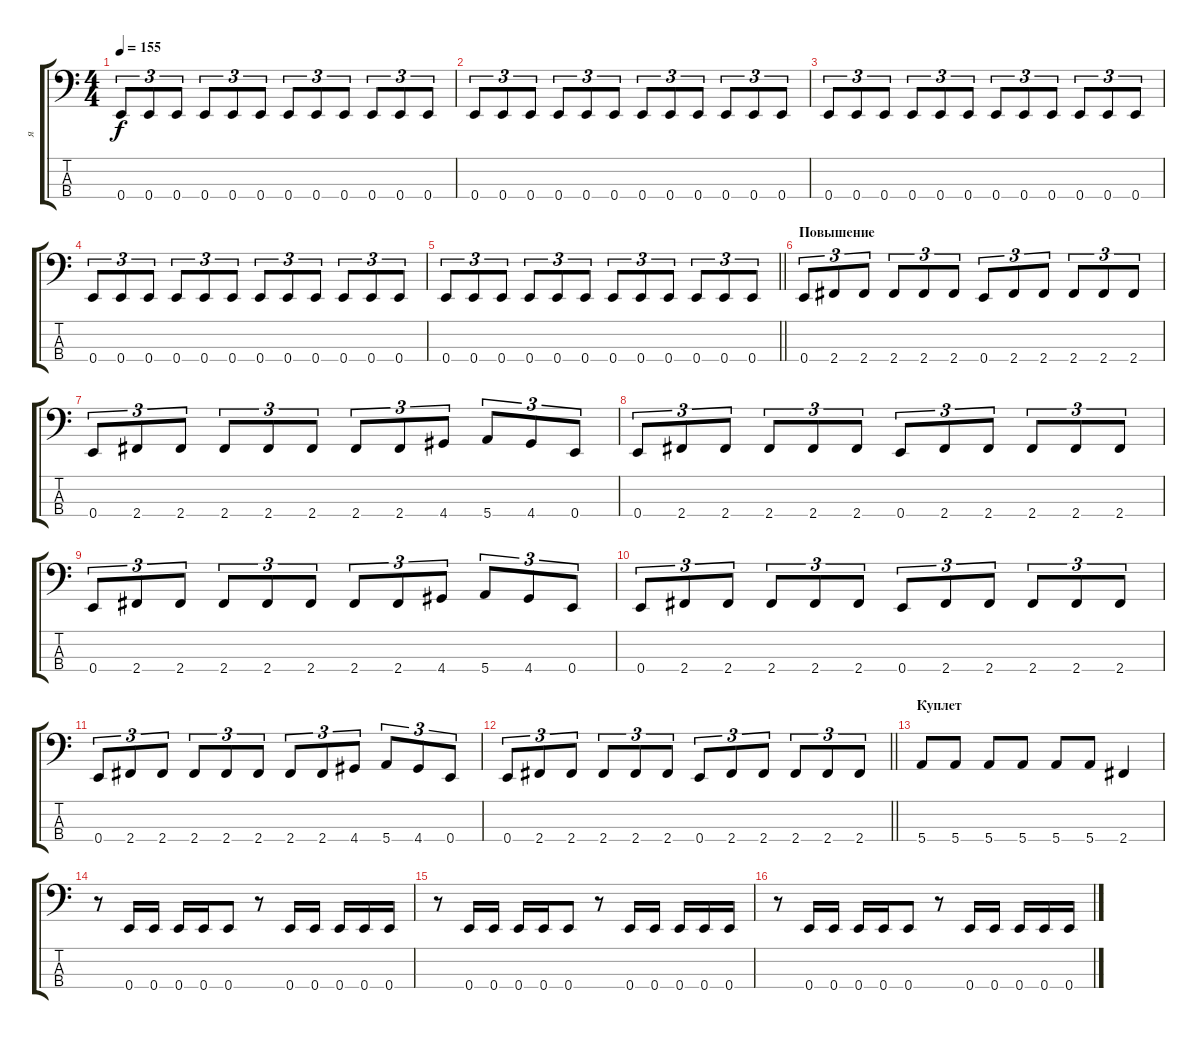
\track ("я" "я") {instrument slapbass1}
\staff {score tabs}
\tuning (G2 D2 A1 E1) {hide}
\ts (4 4)
\tempo 155
\clef f4
\ks c
0.4.8{tu (3 2) dy f} 0.4.8{tu (3 2)} 0.4.8{tu (3 2)} 0.4.8{tu (3 2)} 0.4.8{tu (3 2)} 0.4.8{tu (3 2)} 0.4.8{tu (3 2)} 0.4.8{tu (3 2)} 0.4.8{tu (3 2)} 0.4.8{tu (3 2)} 0.4.8{tu (3 2)} 0.4.8{tu (3 2)} |
0.4.8{tu (3 2)} 0.4.8{tu (3 2)} 0.4.8{tu (3 2)} 0.4.8{tu (3 2)} 0.4.8{tu (3 2)} 0.4.8{tu (3 2)} 0.4.8{tu (3 2)} 0.4.8{tu (3 2)} 0.4.8{tu (3 2)} 0.4.8{tu (3 2)} 0.4.8{tu (3 2)} 0.4.8{tu (3 2)} |
0.4.8{tu (3 2)} 0.4.8{tu (3 2)} 0.4.8{tu (3 2)} 0.4.8{tu (3 2)} 0.4.8{tu (3 2)} 0.4.8{tu (3 2)} 0.4.8{tu (3 2)} 0.4.8{tu (3 2)} 0.4.8{tu (3 2)} 0.4.8{tu (3 2)} 0.4.8{tu (3 2)} 0.4.8{tu (3 2)} |
0.4.8{tu (3 2)} 0.4.8{tu (3 2)} 0.4.8{tu (3 2)} 0.4.8{tu (3 2)} 0.4.8{tu (3 2)} 0.4.8{tu (3 2)} 0.4.8{tu (3 2)} 0.4.8{tu (3 2)} 0.4.8{tu (3 2)} 0.4.8{tu (3 2)} 0.4.8{tu (3 2)} 0.4.8{tu (3 2)} |
\barLineRight lightlight
0.4.8{tu (3 2)} 0.4.8{tu (3 2)} 0.4.8{tu (3 2)} 0.4.8{tu (3 2)} 0.4.8{tu (3 2)} 0.4.8{tu (3 2)} 0.4.8{tu (3 2)} 0.4.8{tu (3 2)} 0.4.8{tu (3 2)} 0.4.8{tu (3 2)} 0.4.8{tu (3 2)} 0.4.8{tu (3 2)} |
\section ("" "Повышение")
0.4.8{tu (3 2)} 2.4.8{tu (3 2)} 2.4.8{tu (3 2)} 2.4.8{tu (3 2)} 2.4.8{tu (3 2)} 2.4.8{tu (3 2)} 0.4.8{tu (3 2)} 2.4.8{tu (3 2)} 2.4.8{tu (3 2)} 2.4.8{tu (3 2)} 2.4.8{tu (3 2)} 2.4.8{tu (3 2)} |
0.4.8{tu (3 2)} 2.4.8{tu (3 2)} 2.4.8{tu (3 2)} 2.4.8{tu (3 2)} 2.4.8{tu (3 2)} 2.4.8{tu (3 2)} 2.4.8{tu (3 2)} 2.4.8{tu (3 2)} 4.4.8{tu (3 2)} 5.4.8{tu (3 2)} 4.4.8{tu (3 2)} 0.4.8{tu (3 2)} |
0.4.8{tu (3 2)} 2.4.8{tu (3 2)} 2.4.8{tu (3 2)} 2.4.8{tu (3 2)} 2.4.8{tu (3 2)} 2.4.8{tu (3 2)} 0.4.8{tu (3 2)} 2.4.8{tu (3 2)} 2.4.8{tu (3 2)} 2.4.8{tu (3 2)} 2.4.8{tu (3 2)} 2.4.8{tu (3 2)} |
0.4.8{tu (3 2)} 2.4.8{tu (3 2)} 2.4.8{tu (3 2)} 2.4.8{tu (3 2)} 2.4.8{tu (3 2)} 2.4.8{tu (3 2)} 2.4.8{tu (3 2)} 2.4.8{tu (3 2)} 4.4.8{tu (3 2)} 5.4.8{tu (3 2)} 4.4.8{tu (3 2)} 0.4.8{tu (3 2)} |
0.4.8{tu (3 2)} 2.4.8{tu (3 2)} 2.4.8{tu (3 2)} 2.4.8{tu (3 2)} 2.4.8{tu (3 2)} 2.4.8{tu (3 2)} 0.4.8{tu (3 2)} 2.4.8{tu (3 2)} 2.4.8{tu (3 2)} 2.4.8{tu (3 2)} 2.4.8{tu (3 2)} 2.4.8{tu (3 2)} |
0.4.8{tu (3 2)} 2.4.8{tu (3 2)} 2.4.8{tu (3 2)} 2.4.8{tu (3 2)} 2.4.8{tu (3 2)} 2.4.8{tu (3 2)} 2.4.8{tu (3 2)} 2.4.8{tu (3 2)} 4.4.8{tu (3 2)} 5.4.8{tu (3 2)} 4.4.8{tu (3 2)} 0.4.8{tu (3 2)} |
\barLineRight lightlight
0.4.8{tu (3 2)} 2.4.8{tu (3 2)} 2.4.8{tu (3 2)} 2.4.8{tu (3 2)} 2.4.8{tu (3 2)} 2.4.8{tu (3 2)} 0.4.8{tu (3 2)} 2.4.8{tu (3 2)} 2.4.8{tu (3 2)} 2.4.8{tu (3 2)} 2.4.8{tu (3 2)} 2.4.8{tu (3 2)} |
\section ("" "Куплет")
5.4.8 5.4.8 5.4.8 5.4.8 5.4.8 5.4.8 2.4.4 |
r.8 0.4.16 0.4.16 0.4.16 0.4.16 0.4.8 r.8 0.4.16 0.4.16 0.4.16 0.4.16 0.4.16 |
r.8 0.4.16 0.4.16 0.4.16 0.4.16 0.4.8 r.8 0.4.16 0.4.16 0.4.16 0.4.16 0.4.16 |
r.8 0.4.16 0.4.16 0.4.16 0.4.16 0.4.8 r.8 0.4.16 0.4.16 0.4.16 0.4.16 0.4.16
